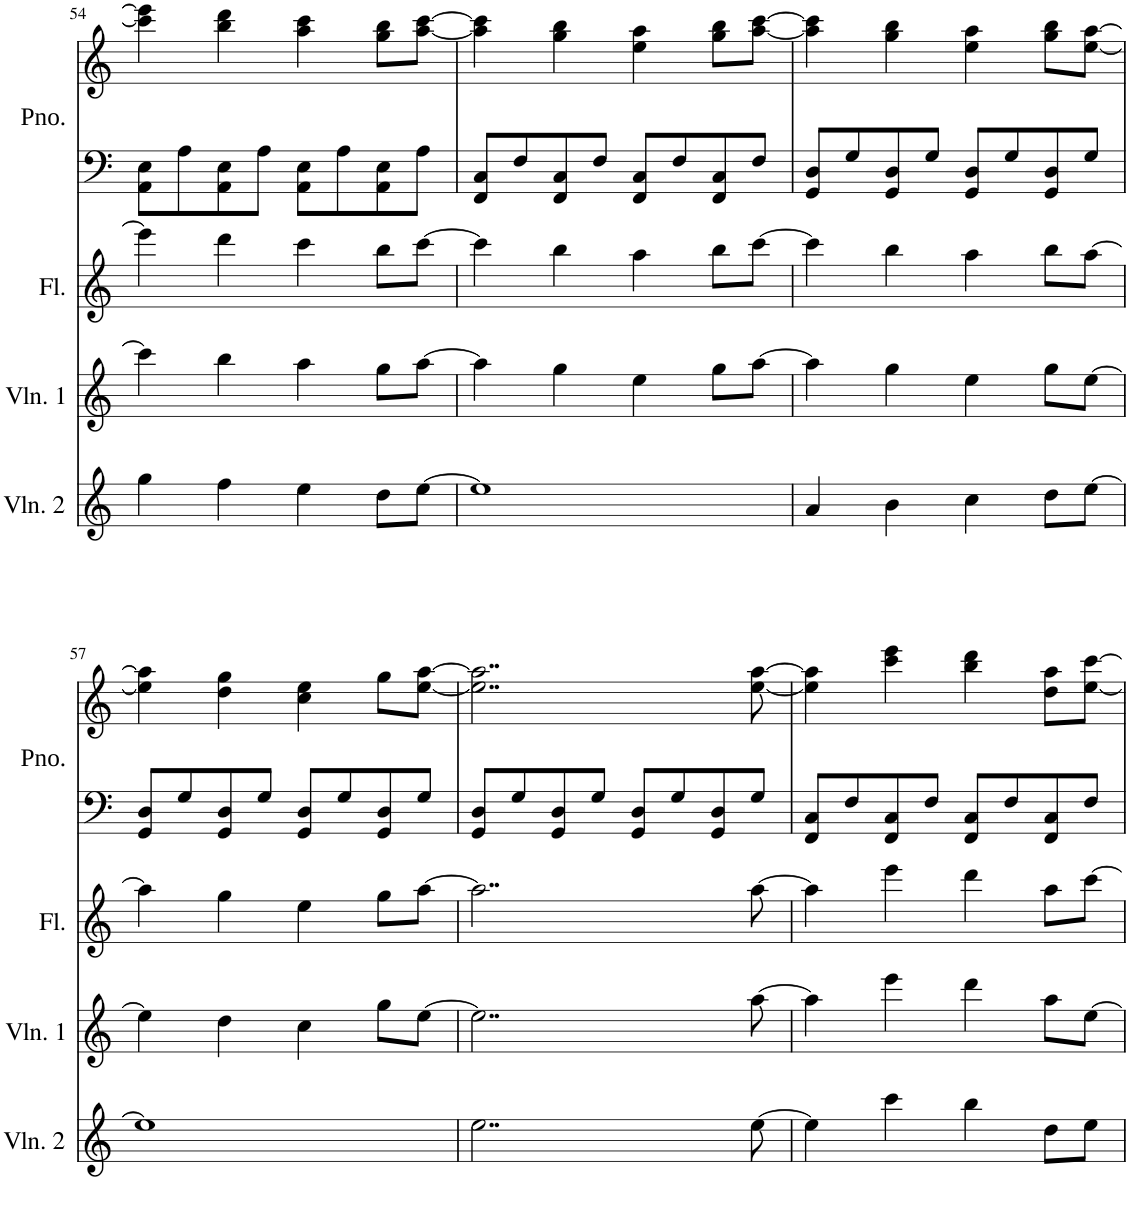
**kern	**kern	**kern	**kern	**kern
*part4	*part3	*part2	*part1	*part1
*staff5	*staff4	*staff3	*staff2	*staff1
*I"Violin 2	*I"Violin 1	*I"Flute	*I"Piano	*
*I'Vln. 2	*I'Vln. 1	*I'Fl.	*I'Pno.	*
!!LO:PB:g=z
*clefG2	*clefG2	*clefG2	*clefF4	*clefG2
*k[]	*k[]	*k[]	*k[]	*k[]
*M4/4	*M4/4	*M4/4	*M4/4	*M4/4
*met(c)	*met(c)	*met(c)	*met(c)	*met(c)
=54	=54	=54	=54	=54
4gg\	4ccc\]	4eee\]	8AA\ 8E\L	4ccc\] 4eee\]
.	.	.	8A\	.
4ff\	4bb\	4ddd\	8AA\ 8E\	4bb\ 4ddd\
.	.	.	8A\J	.
4ee\	4aa\	4ccc\	8AA\ 8E\L	4aa\ 4ccc\
.	.	.	8A\	.
8dd\L	8gg\L	8bb\L	8AA\ 8E\	8gg\ 8bb\L
[8ee\J	[8aa\J	[8ccc\J	8A\J	[8aa\ [8ccc\J
=55	=55	=55	=55	=55
1ee]	4aa\]	4ccc\]	8FF/ 8C/L	4aa\] 4ccc\]
.	.	.	8F/	.
.	4gg\	4bb\	8FF/ 8C/	4gg\ 4bb\
.	.	.	8F/J	.
.	4ee\	4aa\	8FF/ 8C/L	4ee\ 4aa\
.	.	.	8F/	.
.	8gg\L	8bb\L	8FF/ 8C/	8gg\ 8bb\L
.	[8aa\J	[8ccc\J	8F/J	[8aa\ [8ccc\J
=56	=56	=56	=56	=56
4a/	4aa\]	4ccc\]	8GG/ 8D/L	4aa\] 4ccc\]
.	.	.	8G/	.
4b\	4gg\	4bb\	8GG/ 8D/	4gg\ 4bb\
.	.	.	8G/J	.
4cc\	4ee\	4aa\	8GG/ 8D/L	4ee\ 4aa\
.	.	.	8G/	.
8dd\L	8gg\L	8bb\L	8GG/ 8D/	8gg\ 8bb\L
[8ee\J	[8ee\J	[8aa\J	8G/J	[8ee\ [8aa\J
!!LO:LB:g=z
=57	=57	=57	=57	=57
1ee]	4ee\]	4aa\]	8GG/ 8D/L	4ee\] 4aa\]
.	.	.	8G/	.
.	4dd\	4gg\	8GG/ 8D/	4dd\ 4gg\
.	.	.	8G/J	.
.	4cc\	4ee\	8GG/ 8D/L	4cc\ 4ee\
.	.	.	8G/	.
.	8gg\L	8gg\L	8GG/ 8D/	8gg\L
.	[8ee\J	[8aa\J	8G/J	[8ee\ [8aa\J
=58	=58	=58	=58	=58
2..ee\	2..ee\]	2..aa\]	8GG/ 8D/L	2..ee\] 2..aa\]
.	.	.	8G/	.
.	.	.	8GG/ 8D/	.
.	.	.	8G/J	.
.	.	.	8GG/ 8D/L	.
.	.	.	8G/	.
.	.	.	8GG/ 8D/	.
[8ee\	[8aa\	[8aa\	8G/J	[8ee\ [8aa\
=59	=59	=59	=59	=59
4ee\]	4aa\]	4aa\]	8FF/ 8C/L	4ee\] 4aa\]
.	.	.	8F/	.
4ccc\	4eee\	4eee\	8FF/ 8C/	4ccc\ 4eee\
.	.	.	8F/J	.
4bb\	4ddd\	4ddd\	8FF/ 8C/L	4bb\ 4ddd\
.	.	.	8F/	.
8dd\L	8aa\L	8aa\L	8FF/ 8C/	8dd\ 8aa\L
8ee\J	[8ee\J	[8ccc\J	8F/J	[8ee\ [8ccc\J
=	=	=	=	=
*-	*-	*-	*-	*-
